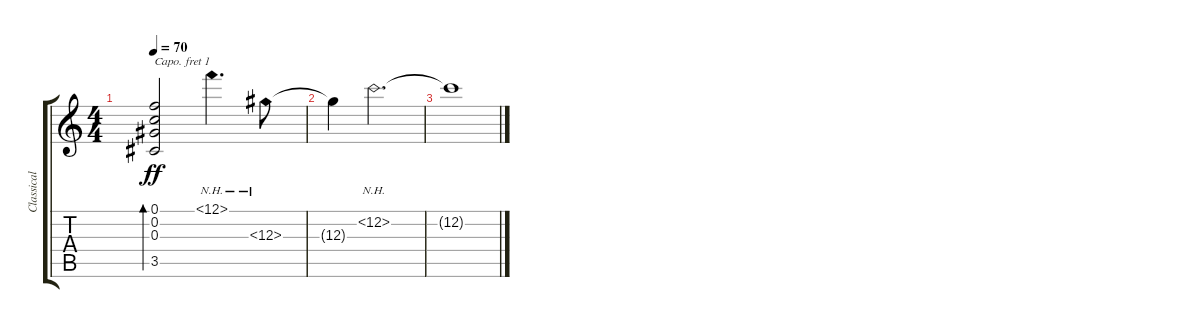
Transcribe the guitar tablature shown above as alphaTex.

\track ("Classical Guitar" "Classical ") {instrument acousticguitarnylon}
\staff {score tabs}
\capo 1
\tuning (E4 B3 G3 D3 A2 E2) {hide}
\ts (4 4)
\tempo 70
\clef g2
\ks c
(0.1 0.2 0.3 3.5).2{bd 60 dy ff} 12.1{nh}.4{d} 12.3{nh}.8 |
12.3{t}.4 12.2{nh}.2{d} |
12.2{t}.1
